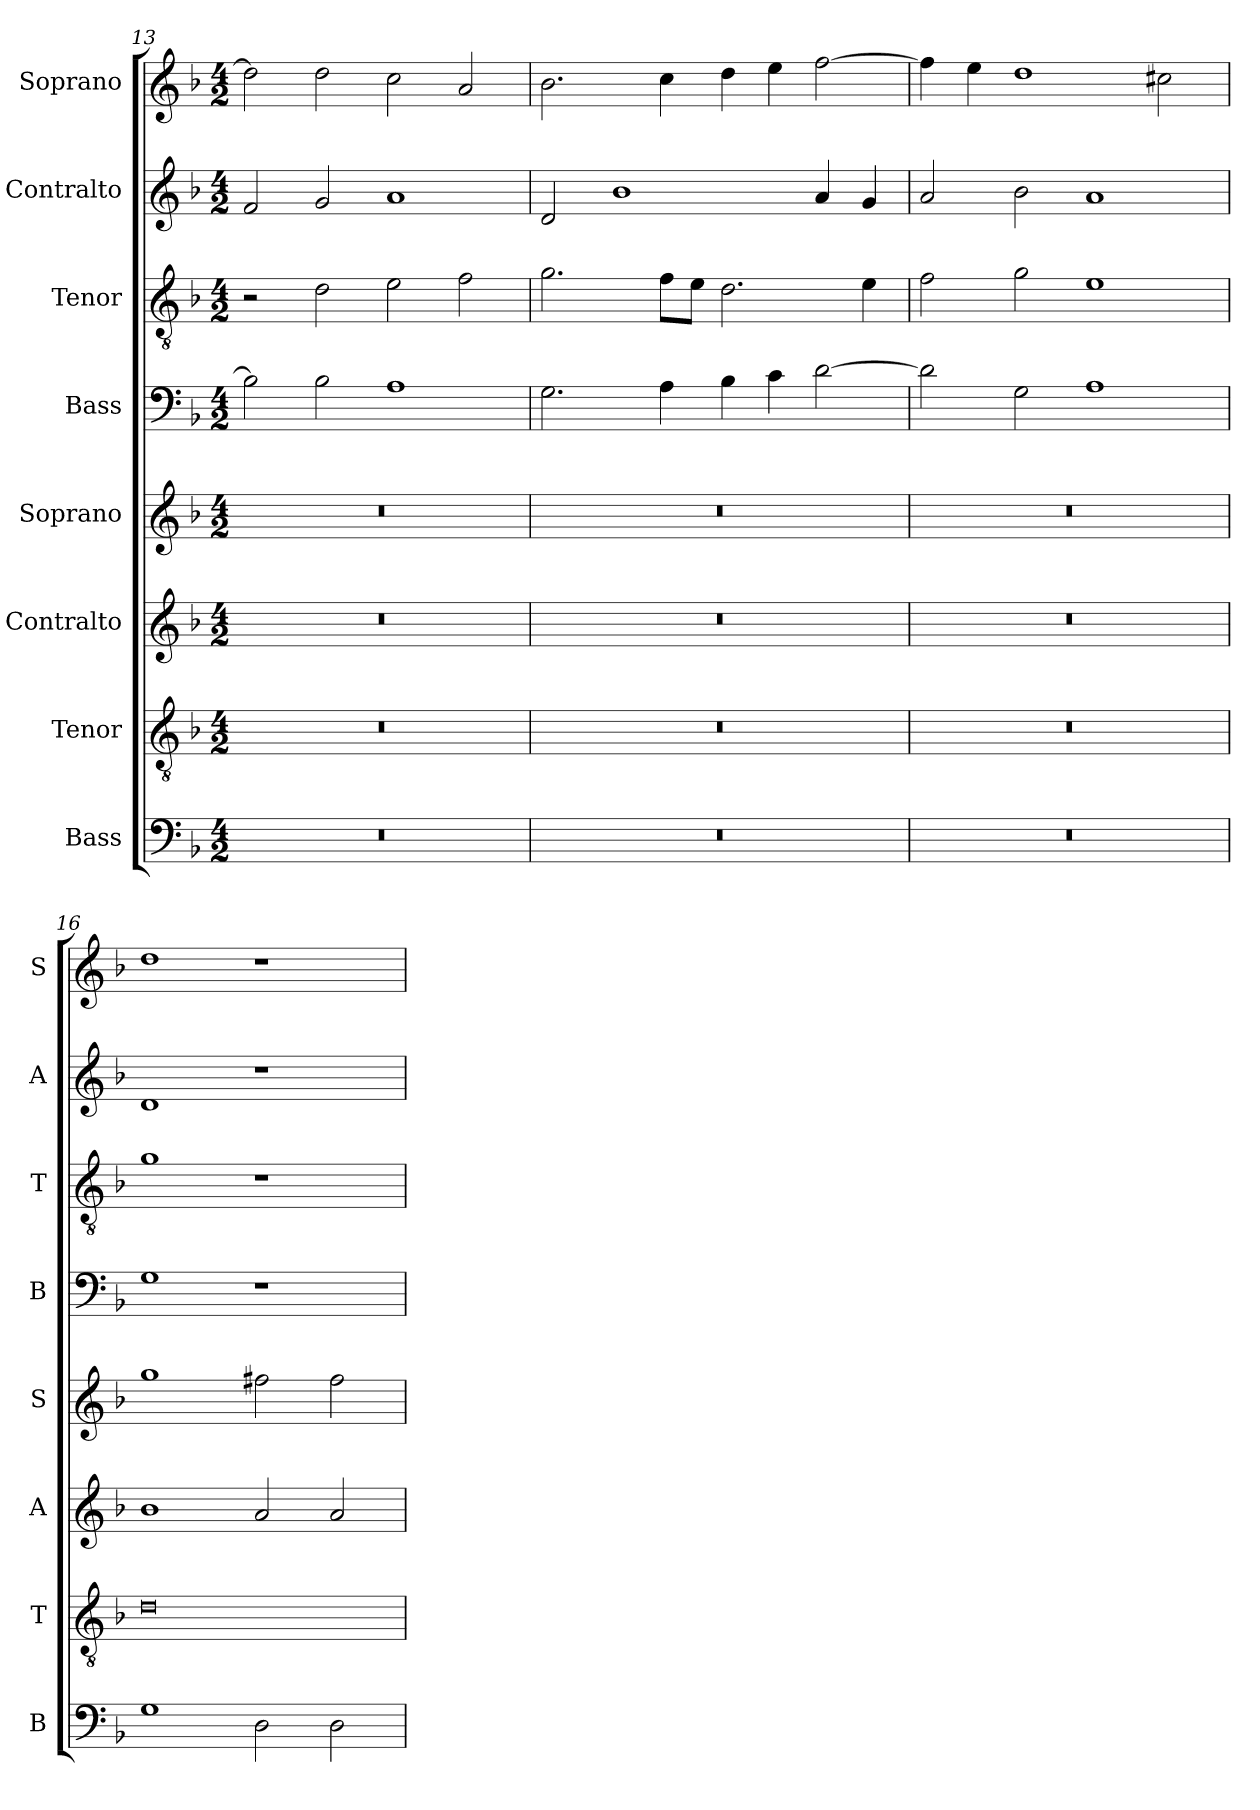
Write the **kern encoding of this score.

**kern	**kern	**kern	**kern	**kern	**kern	**kern	**kern
*part8	*part7	*part6	*part5	*part4	*part3	*part2	*part1
*staff8	*staff7	*staff6	*staff5	*staff4	*staff3	*staff2	*staff1
*I"Bass	*I"Tenor	*I"Contralto	*I"Soprano	*I"Bass	*I"Tenor	*I"Contralto	*I"Soprano
*I'B	*I'T	*I'A	*I'S	*I'B	*I'T	*I'A	*I'S
*clefF4	*clefGv2	*clefG2	*clefG2	*clefF4	*clefGv2	*clefG2	*clefG2
*k[b-]	*k[b-]	*k[b-]	*k[b-]	*k[b-]	*k[b-]	*k[b-]	*k[b-]
*G:dor	*G:dor	*G:dor	*G:dor	*G:dor	*G:dor	*G:dor	*G:dor
*M4/2	*M4/2	*M4/2	*M4/2	*M4/2	*M4/2	*M4/2	*M4/2
=13	=13	=13	=13	=13	=13	=13	=13
0r	0r	0r	0r	2B-]	2r	2f	2dd]
.	.	.	.	2B-	2d	2g	2dd
.	.	.	.	1A	2e	1a	2cc
.	.	.	.	.	2f	.	2a
=14	=14	=14	=14	=14	=14	=14	=14
0r	0r	0r	0r	2.G	2.g	2d	2.b-
.	.	.	.	.	.	1b-	.
.	.	.	.	4A	8f\L	.	4cc
.	.	.	.	.	8e\J	.	.
.	.	.	.	4B-	2.d	.	4dd
.	.	.	.	4c	.	.	4ee
.	.	.	.	[2d	.	4a	[2ff
.	.	.	.	.	4e	4g	.
=15	=15	=15	=15	=15	=15	=15	=15
0r	0r	0r	0r	2d]	2f	2a	4ff]
.	.	.	.	.	.	.	4ee
.	.	.	.	2G	2g	2b-	1dd
.	.	.	.	1A	1e	1a	.
.	.	.	.	.	.	.	2cc#X
=16	=16	=16	=16	=16	=16	=16	=16
1G	0d	1b-	1gg	1G	1g	1d	1dd
2D	.	2a	2ff#X	1r	1r	1r	1r
2D	.	2a	2ff#	.	.	.	.
=	=	=	=	=	=	=	=
*-	*-	*-	*-	*-	*-	*-	*-
